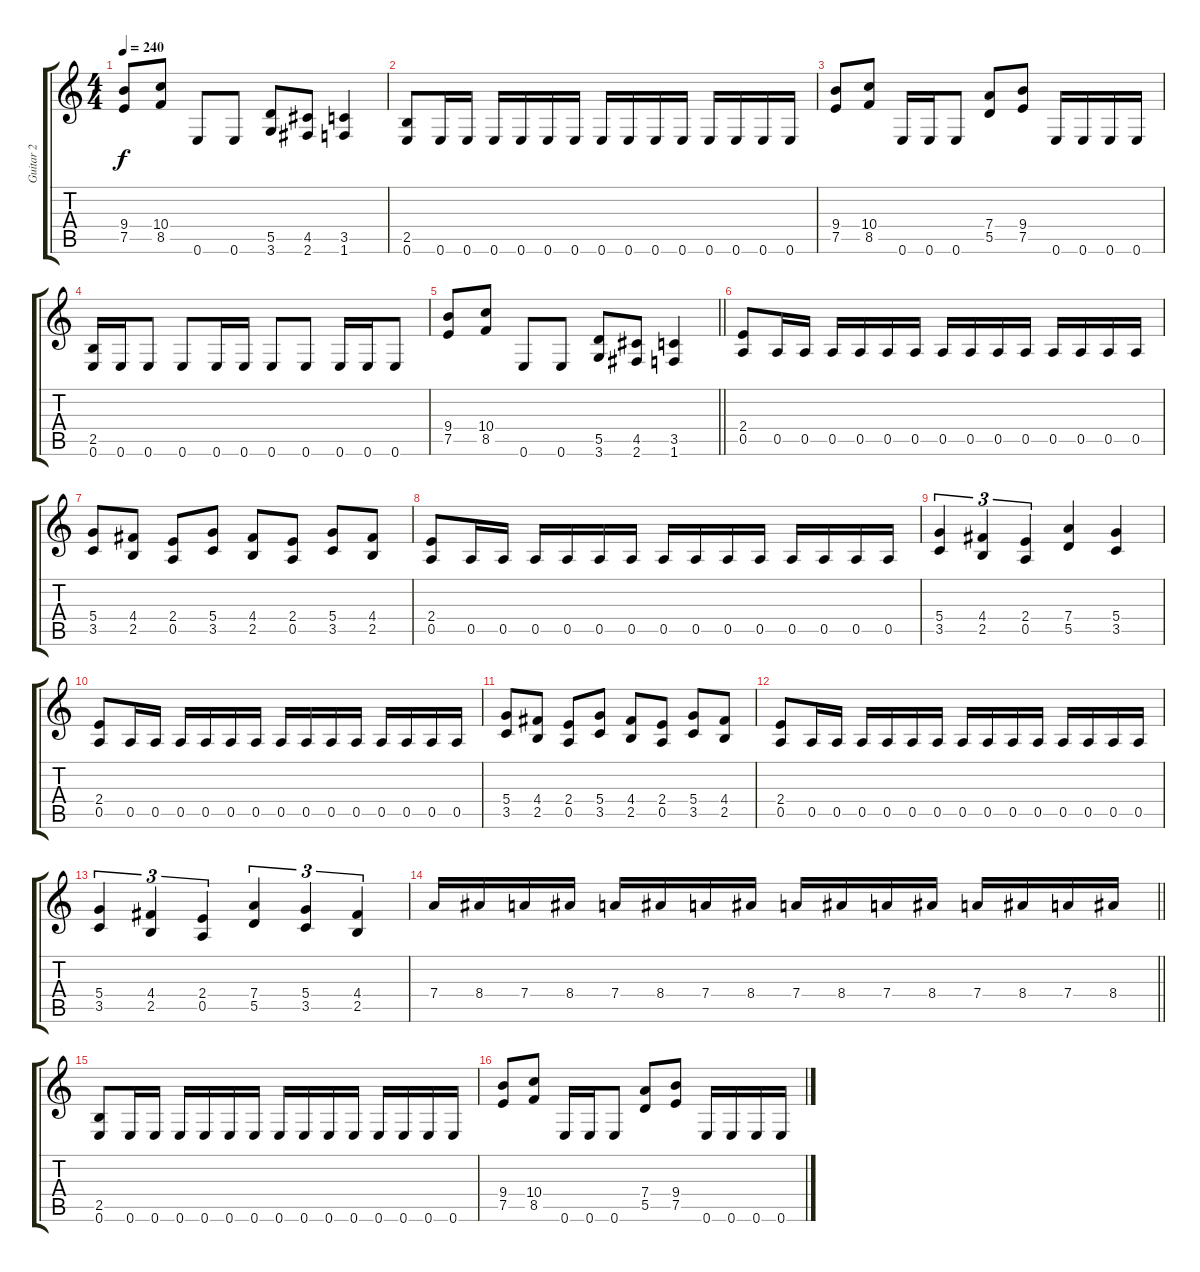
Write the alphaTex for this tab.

\track ("Guitar 2" "Guitar 2") {instrument overdrivenguitar}
\staff {score tabs}
\tuning (E4 B3 G3 D3 A2 E2) {hide}
\ts (4 4)
\tempo 240
\clef g2
\ks c
(9.4 7.5).8{dy f} (10.4 8.5).8 0.6.8 0.6.8 (5.5 3.6).8 (4.5 2.6).8 (3.5 1.6).4 |
(2.5 0.6).8 0.6.16 0.6.16 0.6.16 0.6.16 0.6.16 0.6.16 0.6.16 0.6.16 0.6.16 0.6.16 0.6.16 0.6.16 0.6.16 0.6.16 |
(9.4 7.5).8 (10.4 8.5).8 0.6.16 0.6.16 0.6.8 (7.4 5.5).8 (9.4 7.5).8 0.6.16 0.6.16 0.6.16 0.6.16 |
(2.5 0.6).16 0.6.16 0.6.8 0.6.8 0.6.16 0.6.16 0.6.8 0.6.8 0.6.16 0.6.16 0.6.8 |
\barLineRight lightlight
(9.4 7.5).8 (10.4 8.5).8 0.6.8 0.6.8 (5.5 3.6).8 (4.5 2.6).8 (3.5 1.6).4 |
(2.4 0.5).8 0.5.16 0.5.16 0.5.16 0.5.16 0.5.16 0.5.16 0.5.16 0.5.16 0.5.16 0.5.16 0.5.16 0.5.16 0.5.16 0.5.16 |
(5.4 3.5).8 (4.4 2.5).8 (2.4 0.5).8 (5.4 3.5).8 (4.4 2.5).8 (2.4 0.5).8 (5.4 3.5).8 (4.4 2.5).8 |
(2.4 0.5).8 0.5.16 0.5.16 0.5.16 0.5.16 0.5.16 0.5.16 0.5.16 0.5.16 0.5.16 0.5.16 0.5.16 0.5.16 0.5.16 0.5.16 |
(5.4 3.5).4{tu (3 2)} (4.4 2.5).4{tu (3 2)} (2.4 0.5).4{tu (3 2)} (7.4 5.5).4 (5.4 3.5).4 |
(2.4 0.5).8 0.5.16 0.5.16 0.5.16 0.5.16 0.5.16 0.5.16 0.5.16 0.5.16 0.5.16 0.5.16 0.5.16 0.5.16 0.5.16 0.5.16 |
(5.4 3.5).8 (4.4 2.5).8 (2.4 0.5).8 (5.4 3.5).8 (4.4 2.5).8 (2.4 0.5).8 (5.4 3.5).8 (4.4 2.5).8 |
(2.4 0.5).8 0.5.16 0.5.16 0.5.16 0.5.16 0.5.16 0.5.16 0.5.16 0.5.16 0.5.16 0.5.16 0.5.16 0.5.16 0.5.16 0.5.16 |
(5.4 3.5).4{tu (3 2)} (4.4 2.5).4{tu (3 2)} (2.4 0.5).4{tu (3 2)} (7.4 5.5).4{tu (3 2)} (5.4 3.5).4{tu (3 2)} (4.4 2.5).4{tu (3 2)} |
\barLineRight lightlight
7.4.16 8.4.16 7.4.16 8.4.16 7.4.16 8.4.16 7.4.16 8.4.16 7.4.16 8.4.16 7.4.16 8.4.16 7.4.16 8.4.16 7.4.16 8.4.16 |
(2.5 0.6).8 0.6.16 0.6.16 0.6.16 0.6.16 0.6.16 0.6.16 0.6.16 0.6.16 0.6.16 0.6.16 0.6.16 0.6.16 0.6.16 0.6.16 |
(9.4 7.5).8 (10.4 8.5).8 0.6.16 0.6.16 0.6.8 (7.4 5.5).8 (9.4 7.5).8 0.6.16 0.6.16 0.6.16 0.6.16
